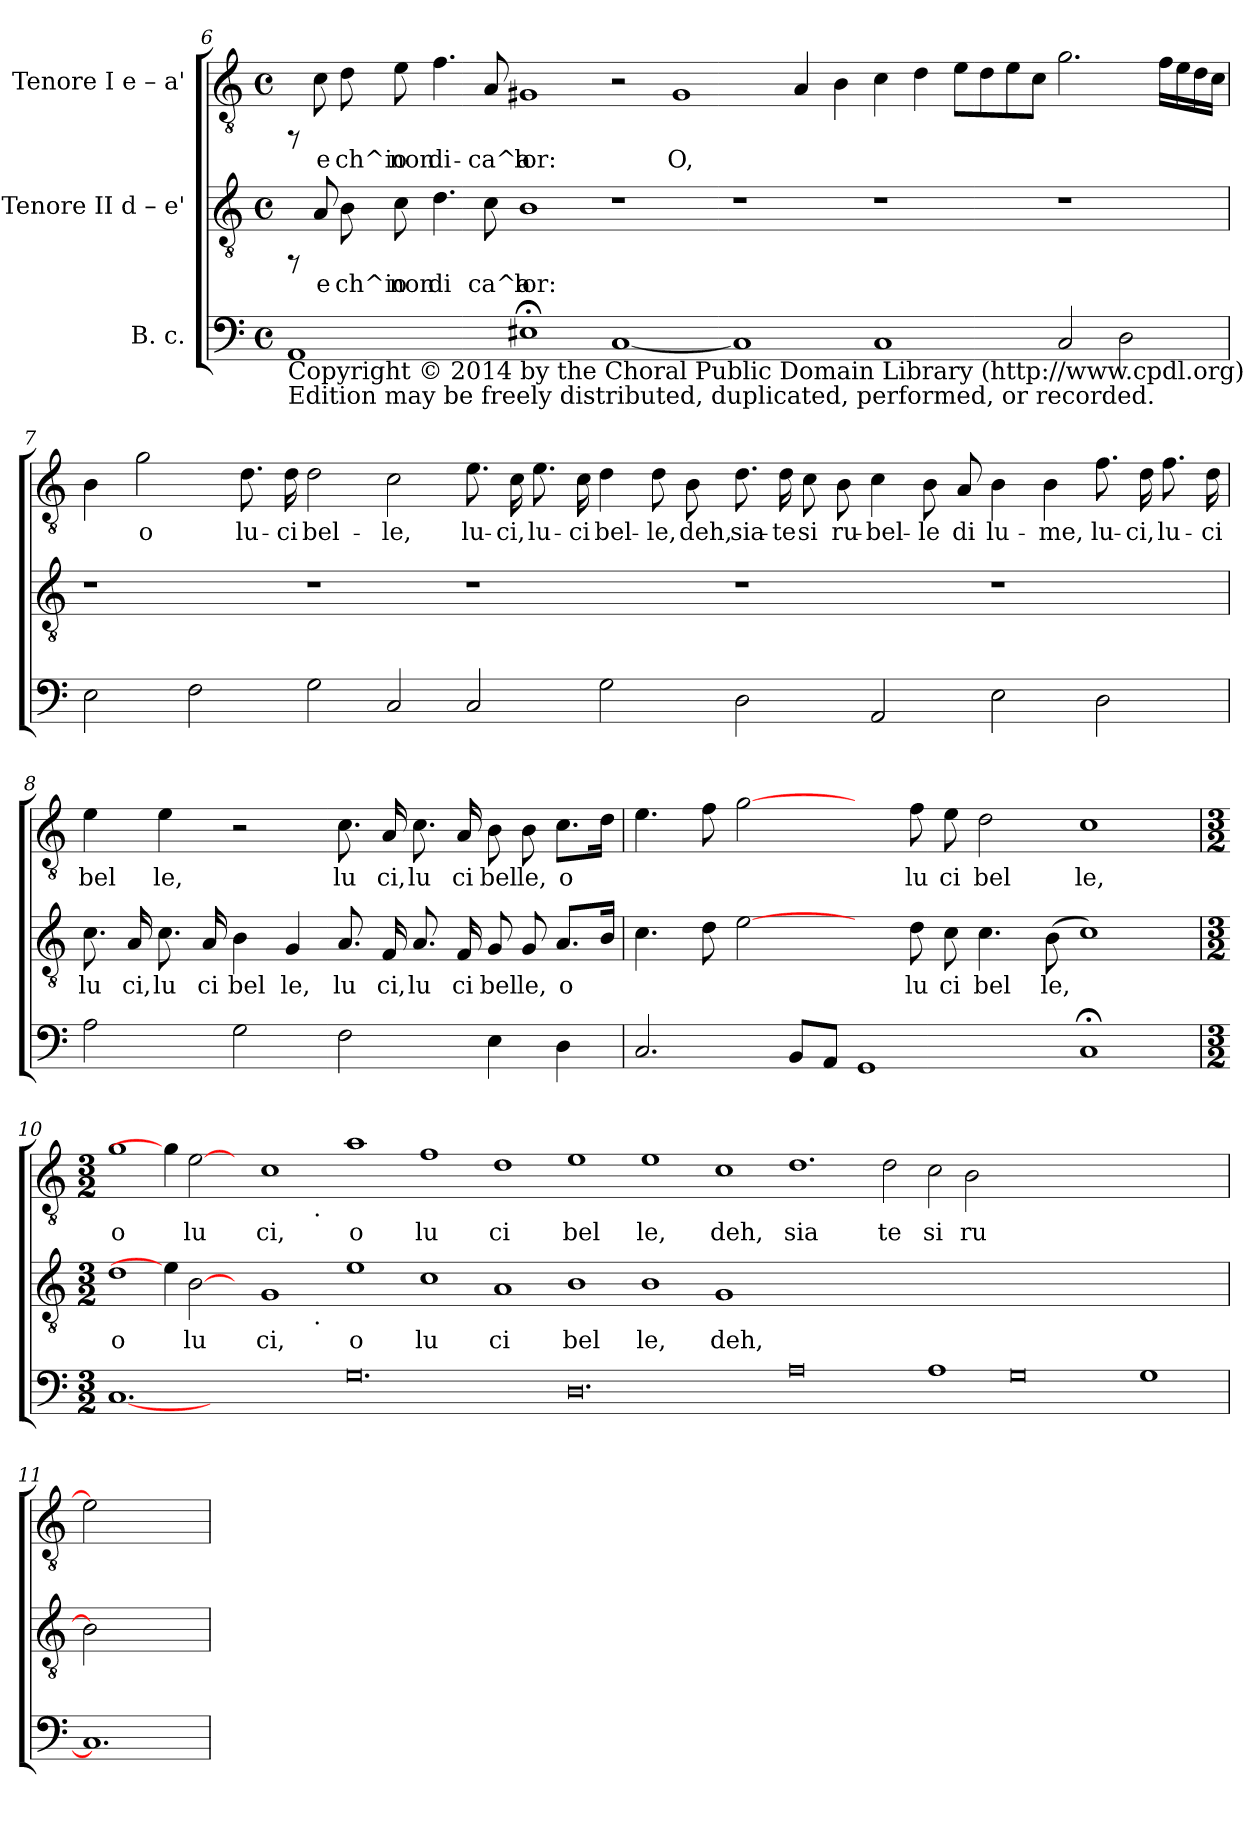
**kern	**kern	**text	**kern	**text
*part3	*part2	*part2	*part1	*part1
*staff3	*staff2	*staff2	*staff1	*staff1
*I"B. c.	*I"Tenore II  d – e'	*	*I"Tenore I  e – a'	*
!!LO:PB:g=z
*clefF4	*clefGv2	*	*clefGv2	*
*k[]	*k[]	*	*k[]	*
*C:	*C:	*	*C:	*
*M4/4	*M4/4	*	*M4/4	*
*met(c)	*met(c)	*	*met(c)	*
=6	=6	=6	=6	=6
!LO:TX:b:t=Copyright © 2014 by the Choral Public Domain Library (http&colon;//www.cpdl.org)	!	!	!	!
!LO:TX:b:t=Edition may be freely distributed, duplicated, performed, or recorded.	!	!	!	!
1AA	8rFF	.	8rFF	.
!	!	!LO:LY:b:rj	!	!LO:LY:b:cj
.	8A/	e	8c\	e
!	!	!LO:LY:b:rj	!	!LO:LY:b:cj
.	8B\	ch^io	8d\	ch^io
!	!	!LO:LY:b:rj	!	!LO:LY:b:cj
.	8c\	non	8e\	non
!	!	!LO:LY:b:rj	!	!LO:LY:b:cj
.	4.d\	di	4.f\	di-
!	!	!LO:LY:b:rj	!	!LO:LY:b:cj
.	8c\	ca^a	8A/	-ca^a
!	!	!LO:LY:b:rj	!	!LO:LY:b:cj
1E#;<	1B	lor:	1G#X	lor:
[<1C	1r	.	2r	.
!	!	!	!	!LO:LY:b:cj
.	.	.	1G#	O,
1C]	1r	.	.	.
!	!	!	!	!LO:LY:b:cj
.	.	.	4A/	.
!	!	!	!	!LO:LY:b:cj
.	.	.	4B\	.
!	!	!	!	!LO:LY:b:cj
1C	1r	.	4c\	.
!	!	!	!	!LO:LY:b:cj
.	.	.	4d\	.
!	!	!	!	!LO:LY:b:cj
.	.	.	8e\L	.
!	!	!	!	!LO:LY:b:cj
.	.	.	8d\	.
!	!	!	!	!LO:LY:b:cj
.	.	.	8e\	.
!	!	!	!	!LO:LY:b:cj
.	.	.	8c\J	.
!	!	!	!	!LO:LY:b:cj
2C/	1r	.	2.g\	.
2D\	.	.	.	.
!	!	!	!	!LO:LY:b:cj
.	.	.	16f\L	.
!	!	!	!	!LO:LY:b:cj
.	.	.	16e\	.
!	!	!	!	!LO:LY:b:cj
.	.	.	16d\	.
!	!	!	!	!LO:LY:b:cj
.	.	.	16c\J	.
!!LO:LB:g=z
=7	=7	=7	=7	=7
!	!	!	!	!LO:LY:b:cj
2E\	1r	.	4B\	.
!	!	!	!	!LO:LY:b:cj
.	.	.	2g\	o
2F\	.	.	.	.
!	!	!	!	!LO:LY:b:cj
.	.	.	8.d\	lu-
!	!	!	!	!LO:LY:b:cj
.	.	.	16d\	-ci
!	!	!	!	!LO:LY:b:cj
2G\	1r	.	2d\	bel-
!	!	!	!	!LO:LY:b:cj
2C/	.	.	2c\	-le,
!	!	!	!	!LO:LY:b:cj
2C/	1r	.	8.e\	lu-
!	!	!	!	!LO:LY:b:cj
.	.	.	16c\	-ci,
!	!	!	!	!LO:LY:b:cj
.	.	.	8.e\	lu-
!	!	!	!	!LO:LY:b:cj
.	.	.	16c\	-ci
!	!	!	!	!LO:LY:b:cj
2G\	.	.	4d\	bel-
!	!	!	!	!LO:LY:b:cj
.	.	.	8d\	-le,
!	!	!	!	!LO:LY:b:cj
.	.	.	8B\	deh,
!	!	!	!	!LO:LY:b:cj
2D\	1r	.	8.d\	sia-
!	!	!	!	!LO:LY:b:cj
.	.	.	16d\	-te
!	!	!	!	!LO:LY:b:cj
.	.	.	8c\	si
!	!	!	!	!LO:LY:b:cj
.	.	.	8B\	ru-
!	!	!	!	!LO:LY:b:cj
2AA/	.	.	4c\	-bel-
!	!	!	!	!LO:LY:b:cj
.	.	.	8B\	-le
!	!	!	!	!LO:LY:b:cj
.	.	.	8A/	di
!	!	!	!	!LO:LY:b:cj
2E\	1r	.	4B\	lu-
!	!	!	!	!LO:LY:b:cj
.	.	.	4B\	-me,
!	!	!	!	!LO:LY:b:cj
2D\	.	.	8.f\	lu-
!	!	!	!	!LO:LY:b:cj
.	.	.	16d\	-ci,
!	!	!	!	!LO:LY:b:cj
.	.	.	8.f\	lu-
!	!	!	!	!LO:LY:b:cj
.	.	.	16d\	-ci
!!LO:LB:g=z
=8	=8	=8	=8	=8
!	!	!LO:LY:b:rj	!	!LO:LY:b:cj
2A\	8.c\	lu	4e\	bel
!	!	!LO:LY:b:rj	!	!
.	16A/	ci,	.	.
!	!	!LO:LY:b:rj	!	!LO:LY:b:cj
.	8.c\	lu	4e\	le,
!	!	!LO:LY:b:rj	!	!
.	16A/	ci	.	.
!	!	!LO:LY:b:rj	!	!
2G\	4B\	bel	2r	.
!	!	!LO:LY:b:rj	!	!
.	4G/	le,	.	.
!	!	!LO:LY:b:rj	!	!LO:LY:b:cj
2F\	8.A/	lu	8.c\	lu
!	!	!LO:LY:b:rj	!	!LO:LY:b:cj
.	16F/	ci,	16A/	ci,
!	!	!LO:LY:b:rj	!	!LO:LY:b:cj
.	8.A/	lu	8.c\	lu
!	!	!LO:LY:b:rj	!	!LO:LY:b:cj
.	16F/	ci	16A/	ci
!	!	!LO:LY:b:rj	!	!LO:LY:b:cj
4E\	8G/	bel	8B\	bel
!	!	!LO:LY:b:rj	!	!LO:LY:b:cj
.	8G/	le,	8B\	le,
!	!	!LO:LY:b:rj	!	!LO:LY:b:cj
4D\	8.A/L	o	8.c\L	o
!	!	!LO:LY:b:rj	!	!LO:LY:b:cj
.	16B/J	.	16d\J	.
=9	=9	=9	=9	=9
!	!	!LO:LY:b:rj	!	!LO:LY:b:cj
2.C/	4.c\	.	4.e\	.
!	!	!LO:LY:b:rj	!	!LO:LY:b:cj
.	8d\	.	8f\	.
!	!	!LO:LY:b:rj	!	!LO:LY:b:cj
.	[2e\	.	[2g\	.
8BB/L	.	.	.	.
8AA/J	.	.	.	.
1GG	4ryy	.	4ryy	.
!	!	!LO:LY:b:rj	!	!LO:LY:b:cj
.	8d\	lu	8f\	lu
!	!	!LO:LY:b:rj	!	!LO:LY:b:cj
.	8c\	ci	8e\	ci
!	!	!LO:LY:b:rj	!	!LO:LY:b:cj
.	4.c\	bel	2d\	bel
!	!	!LO:LY:b:rj	!	!
.	(>8B\	le,	.	.
!	!	!LO:LY:b:rj	!	!LO:LY:b:cj
1C;<	1c)	.	1c	le,
!!LO:LB:g=z
=10	=10	=10	=10	=10
*M3/2	*M3/2	*	*M3/2	*
!	!LO:TX:b:t=.	!	!	!
!	!	!LO:LY:b:rj	!	!LO:LY:b:cj
*	*^	*	*^	*
[1.C	1d	1ryy	o	1g	1ryy	o
.	4e\]	1ryy	.	4g\]	1ryy	.
!	!	!	!LO:LY:b:rj	!	!	!LO:LY:b:cj
.	[2B	.	lu	[2e	.	lu
1.ryy	.	.	.	.	.	.
.	4ryy	.	.	4ryy	.	.
!	!	!	!LO:LY:b:rj	!	!	!LO:LY:b:cj
.	1G	2ryy	ci,	1c	2ryy	ci,
.	.	16ryy	.	.	16ryy	.
.	.	64ryy	.	.	64ryy	.
!	!	!	!	!	!LO:TX:b:t=.	!
!	!	!LO:TX:b:t=.	!	!	!	!
.	.	1ryy	.	.	1ryy	.
!	!	!	!LO:LY:b:rj	!	!	!LO:LY:b:cj
0.G	1e	.	o	1a	.	o
.	.	1ryy	.	.	1ryy	.
!	!	!	!LO:LY:b:rj	!	!	!LO:LY:b:cj
.	1c	.	lu	1f	.	lu
.	.	1ryy	.	.	1ryy	.
!	!	!	!LO:LY:b:rj	!	!	!LO:LY:b:cj
.	1A	.	ci	1d	.	ci
.	.	1ryy	.	.	1ryy	.
!	!	!	!LO:LY:b:rj	!	!	!LO:LY:b:cj
0.D	1B	.	bel	1e	.	bel
.	.	1ryy	.	.	1ryy	.
!	!	!	!LO:LY:b:rj	!	!	!LO:LY:b:cj
.	1B	.	le,	1e	.	le,
.	.	1ryy	.	.	1ryy	.
!	!	!	!LO:LY:b:rj	!	!	!LO:LY:b:cj
.	1G	.	deh,	1c	.	deh,
.	.	1ryy	.	.	1ryy	.
!	!	!	!	!	!	!LO:LY:b:cj
0A	00.ryy	.	.	1.d	.	sia
.	.	1ryy	.	.	1ryy	.
!	!	!	!	!	!	!LO:LY:b:cj
.	.	.	.	2d\	.	te
.	.	1ryy	.	.	1ryy	.
!	!	!	!	!	!	!LO:LY:b:cj
1A	.	.	.	2c\	.	si
!	!	!	!	!	!	!LO:LY:b:cj
.	.	.	.	2B\	.	ru
.	.	1ryy	.	.	1ryy	.
0G	.	.	.	0.ryy	.	.
.	.	1ryy	.	.	1ryy	.
.	.	1ryy	.	.	1ryy	.
1G	.	.	.	.	.	.
.	.	4ryy	.	.	4ryy	.
.	.	8ryy	.	.	8ryy	.
.	.	32.ryy	.	.	32.ryy	.
*	*v	*v	*	*	*	*
*	*	*	*v	*v	*
=11	=11	=11	=11	=11
1.C]	2B]	.	2e]	.
.	1ryy	.	1ryy	.
=	=	=	=	=
*-	*-	*-	*-	*-
